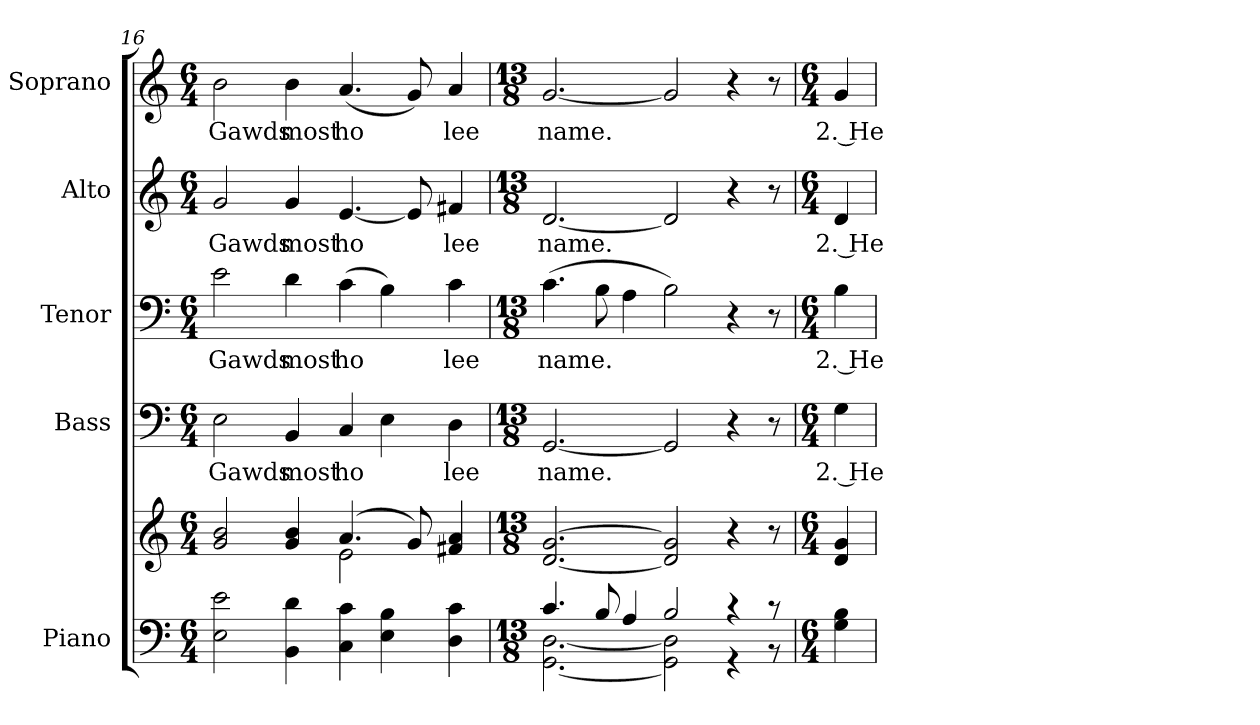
**kern	**kern	**kern	**text	**kern	**text	**kern	**text	**kern	**text
*part5	*part5	*part4	*part4	*part3	*part3	*part2	*part2	*part1	*part1
*staff6	*staff5	*staff4	*staff4	*staff3	*staff3	*staff2	*staff2	*staff1	*staff1
*I"Piano	*	*I"Bass	*	*I"Tenor	*	*I"Alto	*	*I"Soprano	*
*I'Pno.	*	*I'B.	*	*I'T.	*	*I'A.	*	*I'S.	*
!!LO:PB:g=z
*clefF4	*clefG2	*clefF4	*	*clefF4	*	*clefG2	*	*clefG2	*
*k[]	*k[]	*k[]	*	*k[]	*	*k[]	*	*k[]	*
*C:	*C:	*C:	*	*C:	*	*C:	*	*C:	*
*M6/4	*M6/4	*M6/4	*	*M6/4	*	*M6/4	*	*M6/4	*
=16	=16	=16	=16	=16	=16	=16	=16	=16	=16
*	*^	*	*	*	*	*	*	*	*
!	!	!	!	!LO:LY:b:color=#000000	!	!	!	!	!	!
!	!	!	!	!	!	!LO:LY:b:color=#000000	!	!	!	!
!	!	!	!	!	!	!	!	!LO:LY:b:color=#000000	!	!
!	!	!	!	!	!	!	!	!	!	!LO:LY:b:color=#000000
2Ei\ 2ei	2gi/ 2bi	2.ryy	2Ei\	Gawds	2ei\	Gawds	2gi/	Gawds	2bi\	Gawds
!	!	!	!	!LO:LY:b:color=#000000	!	!	!	!	!	!
!	!	!	!	!	!	!LO:LY:b:color=#000000	!	!	!	!
!	!	!	!	!	!	!	!	!LO:LY:b:color=#000000	!	!
!	!	!	!	!	!	!	!	!	!	!LO:LY:b:color=#000000
4BBi\ 4di	4gi/ 4bi	.	4BBi/	most	4di\	most	4gi/	most	4bi\	most
!	!	!	!	!LO:LY:b:color=#000000	!	!	!	!	!	!
!	!	!	!	!	!	!LO:LY:b:color=#000000	!	!	!	!
!	!	!	!	!	!	!	!	!LO:LY:b:color=#000000	!	!
!	!	!	!	!	!	!	!	!	!	!LO:LY:b:color=#000000
4Ci\ 4ci	(4.ai/	2ei\	4Ci/	ho	(4ci\	ho	[<4.ei/	ho	(4.ai/	ho
4Ei\ 4Bi	.	.	4Ei\	.	4Bi\)	.	.	.	.	.
.	8gi/)	.	.	.	.	.	8ei/]	.	8gi/)	.
!	!	!	!	!LO:LY:b:color=#000000	!	!	!	!	!	!
!	!	!	!	!	!	!LO:LY:b:color=#000000	!	!	!	!
!	!	!	!	!	!	!	!	!LO:LY:b:color=#000000	!	!
!	!	!	!	!	!	!	!	!	!	!LO:LY:b:color=#000000
4Di\ 4ci	4f#Xi/ 4ai	4ryy	4Di\	lee	4ci\	lee	4f#Xi/	lee	4ai/	lee
*	*v	*v	*	*	*	*	*	*	*	*
=17	=17	=17	=17	=17	=17	=17	=17	=17	=17
*M13/8	*M13/8	*M13/8	*	*M13/8	*	*M13/8	*	*M13/8	*
*^	*	*	*	*	*	*	*	*	*
*	*	*^	*	*	*	*	*	*	*	*
!	!	!	!	!	!LO:LY:b:color=#000000	!	!	!	!	!	!
*	*	*v	*v	*	*	*	*	*	*	*	*
*	*	*^	*	*	*	*	*	*	*	*
!	!	!	!	!	!	!	!LO:LY:b:color=#000000	!	!	!	!
*	*	*v	*v	*	*	*	*	*	*	*	*
*	*	*^	*	*	*	*	*	*	*	*
!	!	!	!	!	!	!	!	!	!LO:LY:b:color=#000000	!	!
*	*	*v	*v	*	*	*	*	*	*	*	*
*	*	*^	*	*	*	*	*	*	*	*
!	!	!	!	!	!	!	!	!	!	!	!LO:LY:b:color=#000000
*	*	*v	*v	*	*	*	*	*	*	*	*
4.ci/	[<2.GGi\ [<2.Di	[<2.di/ [>2.gi	[<2.GGi/	name.	(4.ci\	name.	[<2.di/	name.	[<2.gi/	name.
8Bi/	.	.	.	.	8Bi\	.	.	.	.	.
4Ai/	.	.	.	.	4Ai\	.	.	.	.	.
2Bi/	2GGi\] 2Di]	2di/] 2gi]	2GGi/]	.	2Bi\)	.	2di/]	.	2gi/]	.
4r	4r	4r	4r	.	4r	.	4r	.	4r	.
8r	8r	8r	8r	.	8r	.	8r	.	8r	.
*v	*v	*	*	*	*	*	*	*	*	*
!!LO:PB:g=z
=18	=18	=18	=18	=18	=18	=18	=18	=18	=18
*M6/4	*M6/4	*M6/4	*	*M6/4	*	*M6/4	*	*M6/4	*
*^	*	*	*	*	*	*	*	*	*
!	!	!	!	!LO:LY:b:color=#000000	!	!	!	!	!	!
*v	*v	*	*	*	*	*	*	*	*	*
*^	*	*	*	*	*	*	*	*	*
!	!	!	!	!	!	!LO:LY:b:color=#000000	!	!	!	!
*v	*v	*	*	*	*	*	*	*	*	*
*^	*	*	*	*	*	*	*	*	*
!	!	!	!	!	!	!	!	!LO:LY:b:color=#000000	!	!
*v	*v	*	*	*	*	*	*	*	*	*
*^	*	*	*	*	*	*	*	*	*
!	!	!	!	!	!	!	!	!	!	!LO:LY:b:color=#000000
*v	*v	*	*	*	*	*	*	*	*	*
4Gi\ 4Bi	4di/ 4gi	4Gi\	2. He	4Bi\	2. He	4di/	2. He	4gi/	2. He
=	=	=	=	=	=	=	=	=	=
*-	*-	*-	*-	*-	*-	*-	*-	*-	*-
